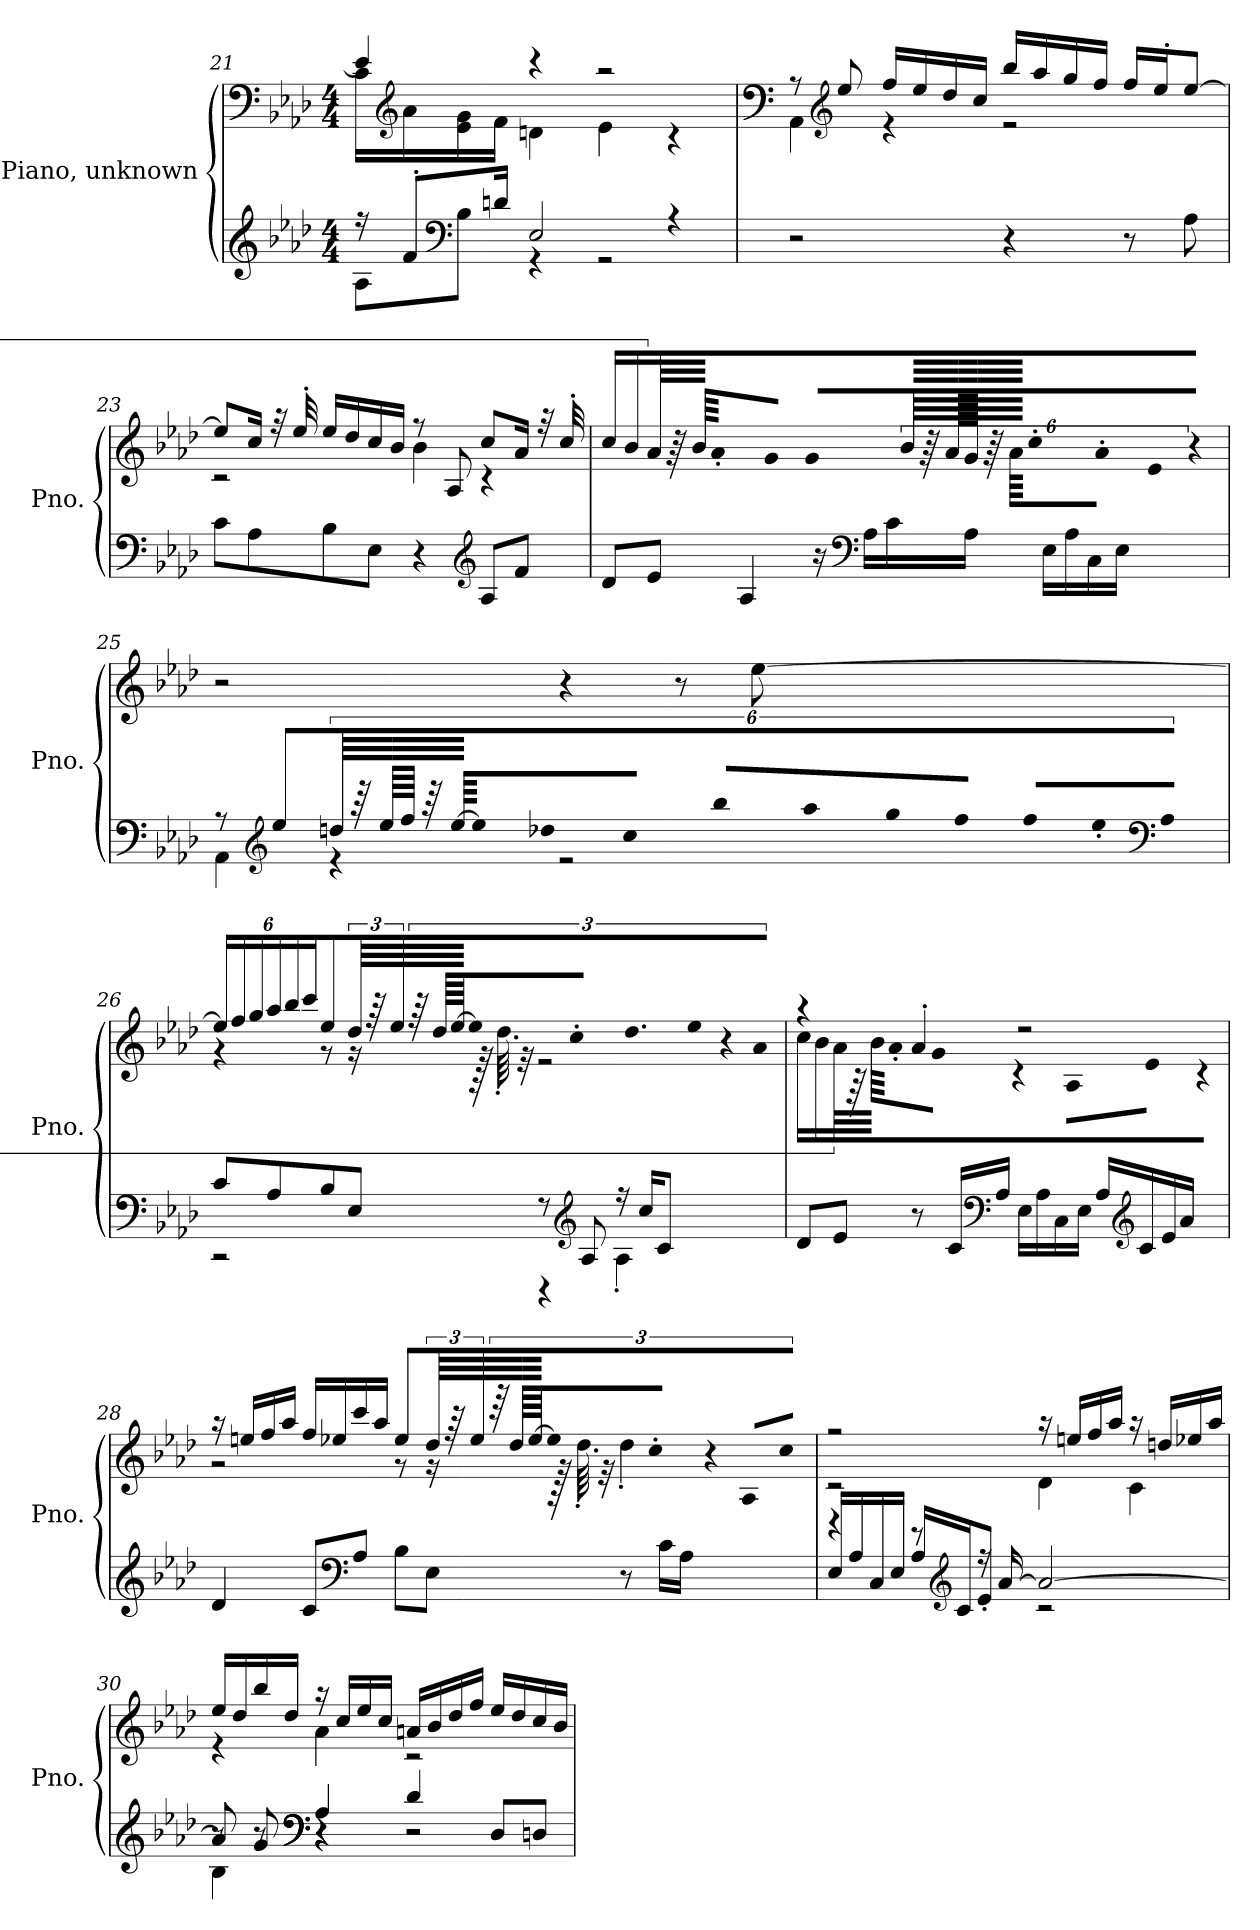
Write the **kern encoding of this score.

**kern	**kern
*part1	*part1
*staff2	*staff1
*I"Piano, unknown	*
*I'Pno.	*
*clefG2	*clefF4
*k[b-e-a-d-]	*k[b-e-a-d-]
*M4/4	*M4/4
=21	=21
*^	*^
16r	8A-\L	4e-/]	16c\LL
*	*	*clefG2	*
8f'/L	.	.	16a-\
*clefF4	*	*	*
.	8B-\J	.	16e-\ 16g\
16dn/Jk	.	.	16f\JJ
2E-/	4r	4r	4dn\
.	2r	2r	4e-\
4r	.	.	4r
*v	*v	*	*
!!LO:LB:g=z	!!
=22	=22	=22
*	*clefF4	*
2r	8r	4AA-\
*	*clefG2	*
.	8ee-/	.
.	16ff/LL	4r
.	16ee-/	.
.	16dd-/	.
.	16cc/JJ	.
4r	16bb-/LL	2r
.	16aa-/	.
.	16gg/	.
.	16ff/JJ	.
8r	16ff/LL	.
.	16ee-'/J	.
8A-\	[8ee-/J	.
=23	=23	=23
8c\L	8ee-/L]	2r
8A-\	16cc/Jk	.
.	32r	.
.	32ee-'/	.
8B-\	16ee-/LL	.
.	16dd-/	.
8E-\J	16cc/	.
.	16b-/JJ	.
4r	8r	4b-\
.	8A-/	.
*clefG2	*	*
8A-/L	8cc/L	4r
8f/J	16a-/Jk	.
.	32r	.
.	32cc'/	.
*	*v	*v
!!LO:LB:g=z
=24	=24
8d-/L	16cc\LL
.	16b-\
8e-/J	96a-\JJkk
.	96r
.	96b-/KLLL
.	32a-'/J
.	16g/JJ
4A-/	16g/LL
.	96b-/JJkk
.	96r
.	96a-/LLLL
.	96g/JJJJ
.	96r
.	96a-\KKLL
.	16cc'\
.	16a-'\JJ
16r	4e-/
*clefF4	*
16A-\LL	.
16c\	.
16A-\JJ	.
16E-\LL	4r
16A-\	.
16C\	.
16E-\JJ	.
!!LO:LB:g=z
=25	=25
*^	*
8r	4AA-\	2r
*clefG2	*	*
8ee-/L	.	.
96ddn/Jkkk	4r	.
96r	.	.
96ee-/LLLL	.	.
96ff/JJJJ	.	.
96r	.	.
[96ee-/KKLL	.	.
16ee-/]	.	.
16dd-X/	.	.
16cc/JJ	.	.
16bb-/LL	2r	4r
16aa-/	.	.
16gg/	.	.
16ff/JJ	.	.
16ff/LL	.	8r
16ee-'/J	.	.
*clefF4	*	*
8A-/J	.	[8ee-\
!!LO:LB:g=z
=26	=26	=26
*	*	*Xbrackettup
*	*	*^
8c/L	2r	24ee-/LL]	4r
.	.	24ff/	.
.	.	24gg/	.
8A-/	.	24aa-/	.
.	.	24bb-/	.
.	.	24ccc/J	.
8B-/	.	8ee-/	8r
*	*	*brackettup	*
8E-/J	.	96dd-/Jkkk	16r
.	.	96r	.
.	.	96ee-/	.
.	.	96r	.
.	.	96dd-/LLLL	.
.	.	[96ee-/J	.
.	.	32ee-/]	128r
.	.	.	64.dd-'\
.	.	32cc'/JJJ	32r
8r	4r	4.dd-/	2r
*clefG2	*	*	*
8A-/	.	.	.
16r	4A-'\	.	.
16cc/KL	.	.	.
8c/J	.	16ee-/	.
.	.	32r	.
.	.	32a-/	.
*v	*v	*	*
!!LO:PB:g=z	!!
=27	=27	=27
8d-/L	4r	16cc\LL
.	.	16b-\
8e-/J	.	96a-\JJkk
.	.	96r
.	.	96b-\KLLL
.	.	32a-'\J
.	.	16g\JJ
8r	4a-'/	16r
.	.	16A-\KL
16c/LL	.	8e-\J
*clefF4	*	*
16A-/JJ	.	.
16E-\LL	2r	2r
16A-\	.	.
16C\	.	.
16E-\JJ	.	.
16A-/LL	.	.
*clefG2	*	*
16c/	.	.
16e-/	.	.
16a-/JJ	.	.
!!LO:LB:g=z	!!
=28	=28	=28
4d-/	16r	2r
.	16een/LL	.
.	16ff/	.
.	16aa-/JJ	.
8c/L	16ff/LL	.
.	16ee-X/	.
*clefF4	*	*
8A-/J	16ccc/	.
.	16aa-/JJ	.
8B-\L	8ee-/L	8r
8E-\J	96dd-/Jkkk	16r
.	96r	.
.	96ee-/	.
.	96r	.
.	96dd-/LLLL	.
.	[96ee-/J	.
.	32ee-/]	128r
.	.	64.dd-'\
.	32cc'/JJJ	32r
8r	16r	4dd-'\
.	16A-/KL	.
16c\LL	8cc/J	.
16A-\JJ	.	.
!!LO:LB:g=z	!!
=29	=29	=29
*^	*	*
4r	16E-/LL	2r	2r
.	16A-/	.	.
.	16C/	.	.
.	16E-/JJ	.	.
8r	16A-/LL	.	.
*clefG2	*	*	*
.	16c/J	.	.
16r	8e-'/J	.	.
[16a-/	.	.	.
2a-/_	2r	16r	4d-\
.	.	16een/LL	.
.	.	16ff/	.
.	.	16aa-/JJ	.
.	.	16r	4c\
.	.	16ddn/LL	.
.	.	16ee-X/	.
.	.	16aa-/JJ	.
=30	=30	=30	=30
*	*^	*	*
8a-/]	4B-\	8r	16ee-/LL	4r
.	.	.	16dd-/	.
8r	.	8g/	16bb-/	.
.	.	.	16dd-/JJ	.
*clefF4	*	*	*	*
4r	4r	4A-/	16r	4a-\
.	.	.	16cc/LL	.
.	.	.	16ee-/	.
.	.	.	16cc/JJ	.
2r	2r	4d-/	16an/LL	2r
.	.	.	16b-/	.
.	.	.	16dd-/	.
.	.	.	16ff/JJ	.
.	.	8D-/L	16ee-/LL	.
.	.	.	16dd-/	.
.	.	8Dn/J	16cc/	.
.	.	.	16b-/JJ	.
*v	*v	*v	*	*
*	*v	*v
=	=
*-	*-
